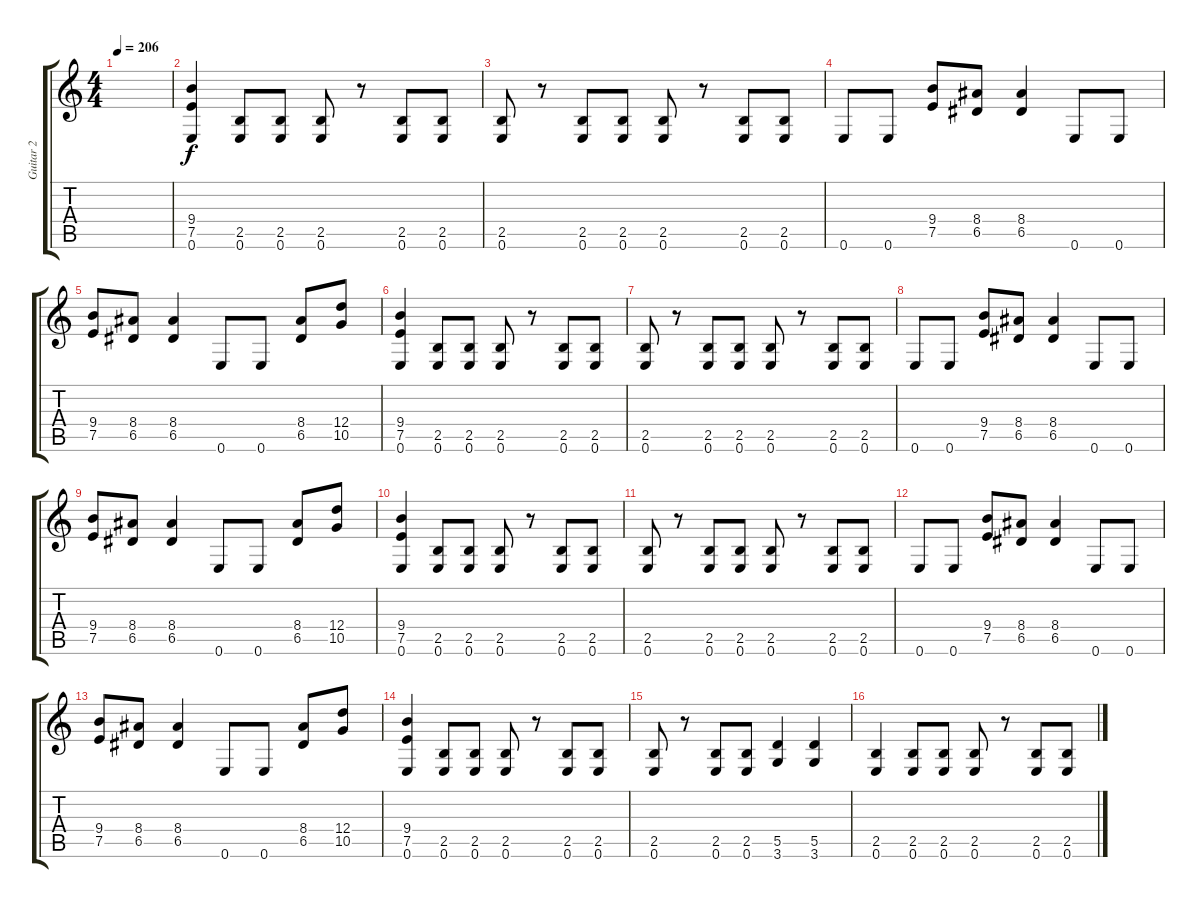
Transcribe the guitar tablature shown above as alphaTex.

\track ("Guitar 2" "Guitar 2") {instrument distortionguitar}
\staff {score tabs}
\tuning (E4 B3 G3 D3 A2 E2) {hide}
\ts (4 4)
\tempo 206
\clef g2
\ks c
|
(9.4 7.5 0.6).4 (2.5 0.6).8 (2.5 0.6).8 (2.5 0.6).8 r.8 (2.5 0.6).8 (2.5 0.6).8 |
(2.5 0.6).8 r.8 (2.5 0.6).8 (2.5 0.6).8 (2.5 0.6).8 r.8 (2.5 0.6).8 (2.5 0.6).8 |
0.6.8 0.6.8 (9.4 7.5).8 (8.4 6.5).8 (8.4 6.5).4 0.6.8 0.6.8 |
(9.4 7.5).8 (8.4 6.5).8 (8.4 6.5).4 0.6.8 0.6.8 (8.4 6.5).8 (12.4 10.5).8 |
(9.4 7.5 0.6).4 (2.5 0.6).8 (2.5 0.6).8 (2.5 0.6).8 r.8 (2.5 0.6).8 (2.5 0.6).8 |
(2.5 0.6).8 r.8 (2.5 0.6).8 (2.5 0.6).8 (2.5 0.6).8 r.8 (2.5 0.6).8 (2.5 0.6).8 |
0.6.8 0.6.8 (9.4 7.5).8 (8.4 6.5).8 (8.4 6.5).4 0.6.8 0.6.8 |
(9.4 7.5).8 (8.4 6.5).8 (8.4 6.5).4 0.6.8 0.6.8 (8.4 6.5).8 (12.4 10.5).8 |
(9.4 7.5 0.6).4 (2.5 0.6).8 (2.5 0.6).8 (2.5 0.6).8 r.8 (2.5 0.6).8 (2.5 0.6).8 |
(2.5 0.6).8 r.8 (2.5 0.6).8 (2.5 0.6).8 (2.5 0.6).8 r.8 (2.5 0.6).8 (2.5 0.6).8 |
0.6.8 0.6.8 (9.4 7.5).8 (8.4 6.5).8 (8.4 6.5).4 0.6.8 0.6.8 |
(9.4 7.5).8 (8.4 6.5).8 (8.4 6.5).4 0.6.8 0.6.8 (8.4 6.5).8 (12.4 10.5).8 |
(9.4 7.5 0.6).4 (2.5 0.6).8 (2.5 0.6).8 (2.5 0.6).8 r.8 (2.5 0.6).8 (2.5 0.6).8 |
(2.5 0.6).8 r.8 (2.5 0.6).8 (2.5 0.6).8 (5.5 3.6).4 (5.5 3.6).4 |
(2.5 0.6).4 (2.5 0.6).8 (2.5 0.6).8 (2.5 0.6).8 r.8 (2.5 0.6).8 (2.5 0.6).8
